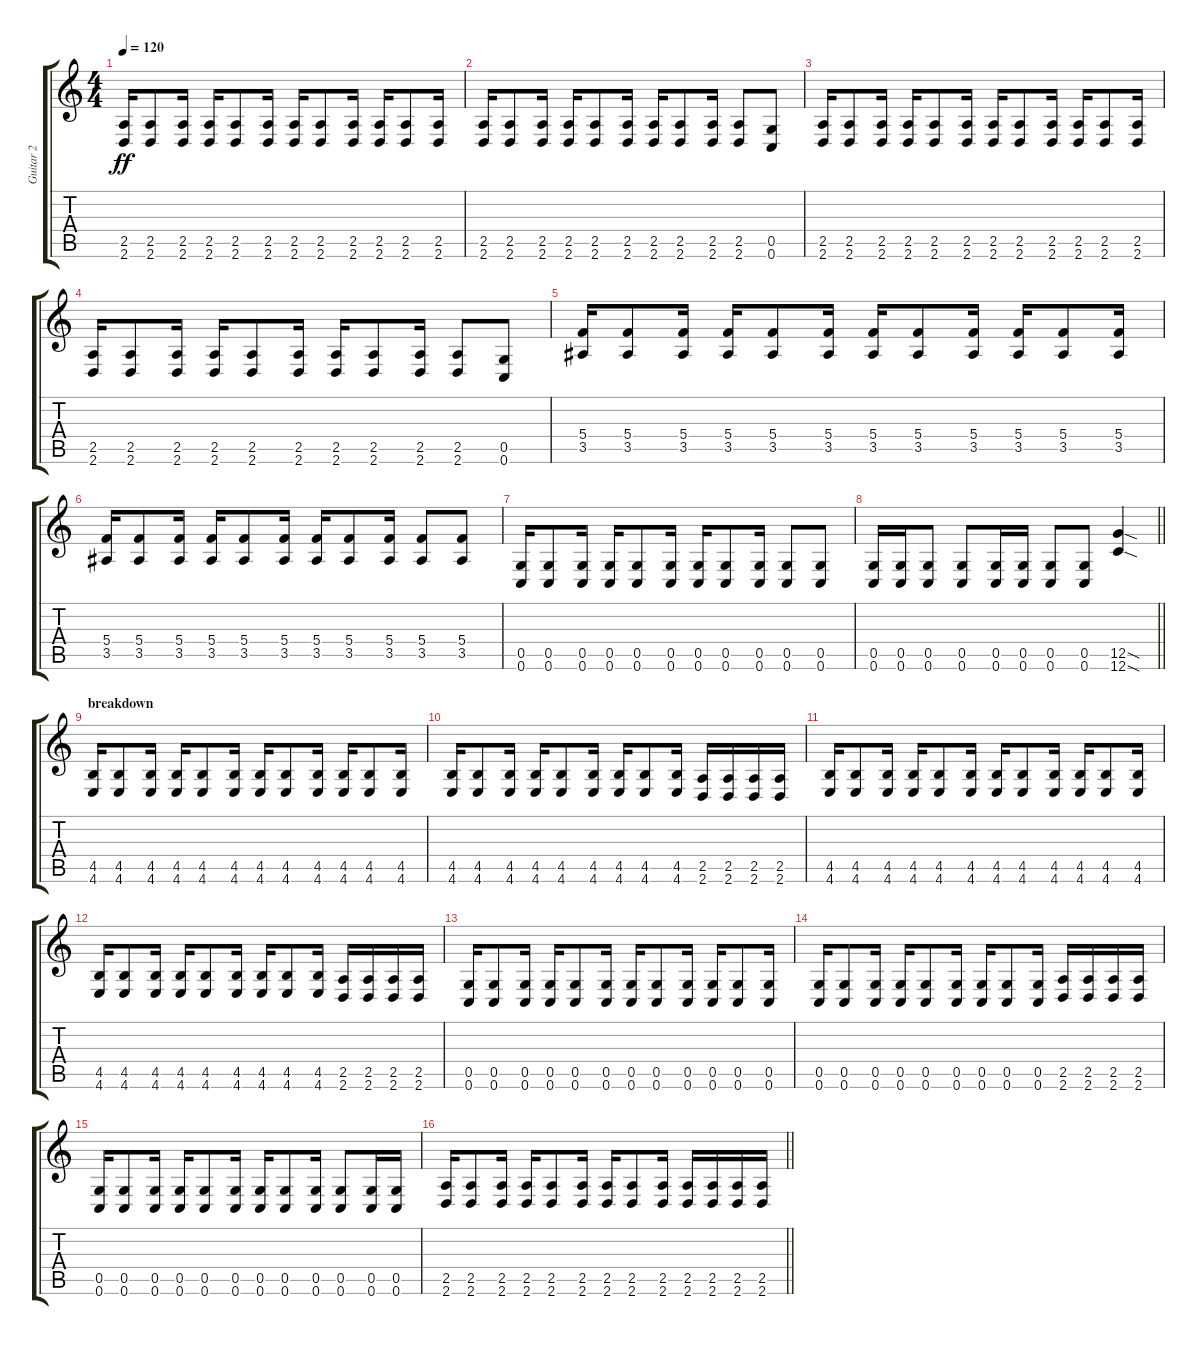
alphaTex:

\track ("Guitar 2" "Guitar 2") {instrument distortionguitar}
\staff {score tabs}
\tuning (D4 A3 F3 C3 G2 C2) {hide}
\ts (4 4)
\tempo 120
\clef g2
\ks c
(2.5 2.6).16{dy ff} (2.5 2.6).8 (2.5 2.6).16 (2.5 2.6).16 (2.5 2.6).8 (2.5 2.6).16 (2.5 2.6).16 (2.5 2.6).8 (2.5 2.6).16 (2.5 2.6).16 (2.5 2.6).8 (2.5 2.6).16 |
(2.5 2.6).16 (2.5 2.6).8 (2.5 2.6).16 (2.5 2.6).16 (2.5 2.6).8 (2.5 2.6).16 (2.5 2.6).16 (2.5 2.6).8 (2.5 2.6).16 (2.5 2.6).8 (0.5 0.6).8 |
(2.5 2.6).16 (2.5 2.6).8 (2.5 2.6).16 (2.5 2.6).16 (2.5 2.6).8 (2.5 2.6).16 (2.5 2.6).16 (2.5 2.6).8 (2.5 2.6).16 (2.5 2.6).16 (2.5 2.6).8 (2.5 2.6).16 |
(2.5 2.6).16 (2.5 2.6).8 (2.5 2.6).16 (2.5 2.6).16 (2.5 2.6).8 (2.5 2.6).16 (2.5 2.6).16 (2.5 2.6).8 (2.5 2.6).16 (2.5 2.6).8 (0.5 0.6).8 |
(5.4 3.5).16 (5.4 3.5).8 (5.4 3.5).16 (5.4 3.5).16 (5.4 3.5).8 (5.4 3.5).16 (5.4 3.5).16 (5.4 3.5).8 (5.4 3.5).16 (5.4 3.5).16 (5.4 3.5).8 (5.4 3.5).16 |
(5.4 3.5).16 (5.4 3.5).8 (5.4 3.5).16 (5.4 3.5).16 (5.4 3.5).8 (5.4 3.5).16 (5.4 3.5).16 (5.4 3.5).8 (5.4 3.5).16 (5.4 3.5).8 (5.4 3.5).8 |
(0.5 0.6).16 (0.5 0.6).8 (0.5 0.6).16 (0.5 0.6).16 (0.5 0.6).8 (0.5 0.6).16 (0.5 0.6).16 (0.5 0.6).8 (0.5 0.6).16 (0.5 0.6).8 (0.5 0.6).8 |
\barLineRight lightlight
(0.5 0.6).16 (0.5 0.6).16 (0.5 0.6).8 (0.5 0.6).8 (0.5 0.6).16 (0.5 0.6).16 (0.5 0.6).8 (0.5 0.6).8 (12.5{sod} 12.6{sod}).4 |
\section ("" "breakdown")
(4.5 4.6).16 (4.5 4.6).8 (4.5 4.6).16 (4.5 4.6).16 (4.5 4.6).8 (4.5 4.6).16 (4.5 4.6).16 (4.5 4.6).8 (4.5 4.6).16 (4.5 4.6).16 (4.5 4.6).8 (4.5 4.6).16 |
(4.5 4.6).16 (4.5 4.6).8 (4.5 4.6).16 (4.5 4.6).16 (4.5 4.6).8 (4.5 4.6).16 (4.5 4.6).16 (4.5 4.6).8 (4.5 4.6).16 (2.5 2.6).16 (2.5 2.6).16 (2.5 2.6).16 (2.5 2.6).16 |
(4.5 4.6).16 (4.5 4.6).8 (4.5 4.6).16 (4.5 4.6).16 (4.5 4.6).8 (4.5 4.6).16 (4.5 4.6).16 (4.5 4.6).8 (4.5 4.6).16 (4.5 4.6).16 (4.5 4.6).8 (4.5 4.6).16 |
(4.5 4.6).16 (4.5 4.6).8 (4.5 4.6).16 (4.5 4.6).16 (4.5 4.6).8 (4.5 4.6).16 (4.5 4.6).16 (4.5 4.6).8 (4.5 4.6).16 (2.5 2.6).16 (2.5 2.6).16 (2.5 2.6).16 (2.5 2.6).16 |
(0.5 0.6).16 (0.5 0.6).8 (0.5 0.6).16 (0.5 0.6).16 (0.5 0.6).8 (0.5 0.6).16 (0.5 0.6).16 (0.5 0.6).8 (0.5 0.6).16 (0.5 0.6).16 (0.5 0.6).8 (0.5 0.6).16 |
(0.5 0.6).16 (0.5 0.6).8 (0.5 0.6).16 (0.5 0.6).16 (0.5 0.6).8 (0.5 0.6).16 (0.5 0.6).16 (0.5 0.6).8 (0.5 0.6).16 (2.5 2.6).16 (2.5 2.6).16 (2.5 2.6).16 (2.5 2.6).16 |
(0.5 0.6).16 (0.5 0.6).8 (0.5 0.6).16 (0.5 0.6).16 (0.5 0.6).8 (0.5 0.6).16 (0.5 0.6).16 (0.5 0.6).8 (0.5 0.6).16 (0.5 0.6).8 (0.5 0.6).16 (0.5 0.6).16 |
\barLineRight lightlight
(2.5 2.6).16 (2.5 2.6).8 (2.5 2.6).16 (2.5 2.6).16 (2.5 2.6).8 (2.5 2.6).16 (2.5 2.6).16 (2.5 2.6).8 (2.5 2.6).16 (2.5 2.6).16 (2.5 2.6).16 (2.5 2.6).16 (2.5 2.6).16
